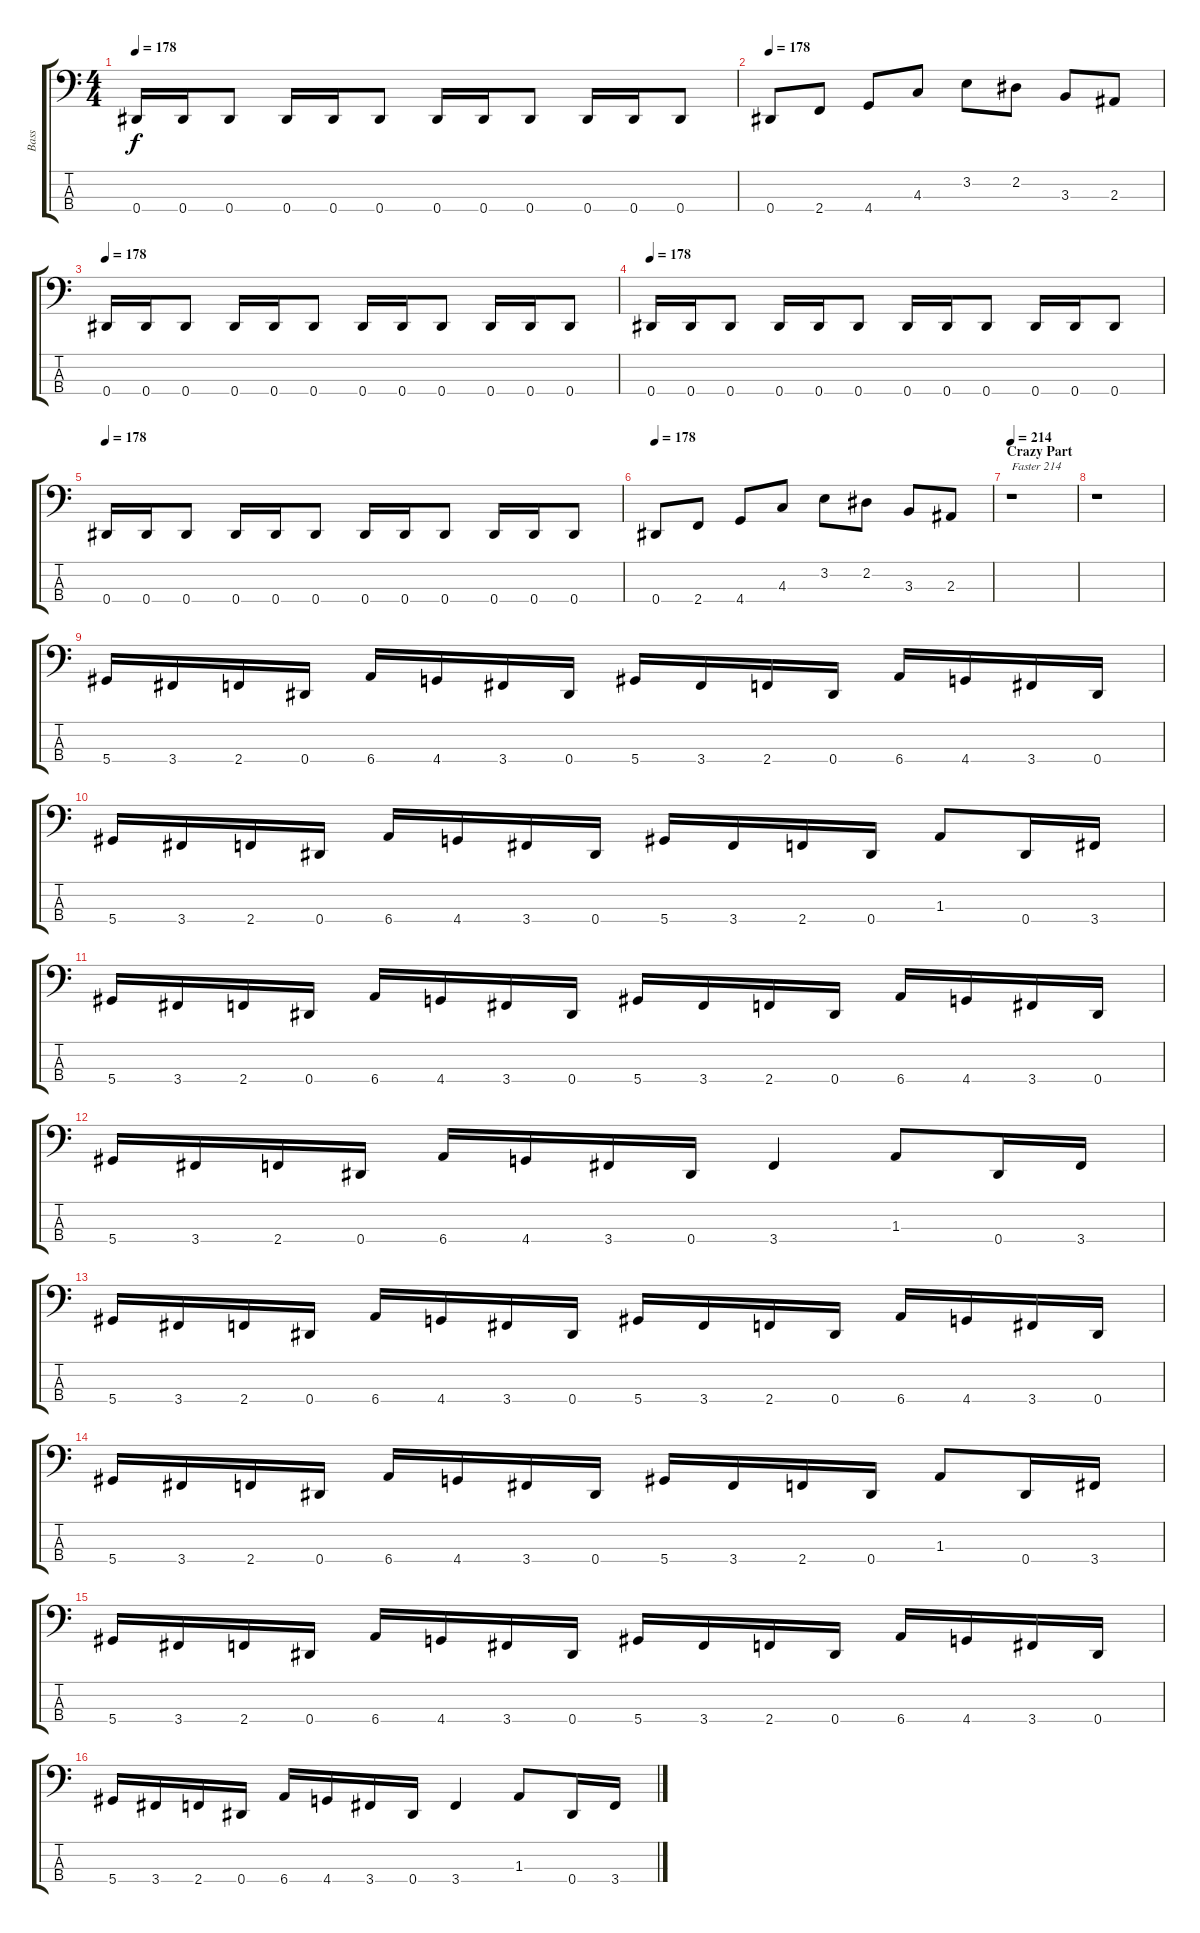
\track ("Bass" "Bass") {instrument electricbasspick}
\staff {score tabs}
\tuning (Gb2 Db2 Ab1 Eb1) {hide}
\ts (4 4)
\tempo 178
\clef f4
\ks c
0.4.16{dy f} 0.4.16 0.4.8 0.4.16 0.4.16 0.4.8 0.4.16 0.4.16 0.4.8 0.4.16 0.4.16 0.4.8 |
\tempo 178
0.4.8 2.4.8 4.4.8 4.3.8 3.2.8 2.2.8 3.3.8 2.3.8 |
\tempo 178
0.4.16 0.4.16 0.4.8 0.4.16 0.4.16 0.4.8 0.4.16 0.4.16 0.4.8 0.4.16 0.4.16 0.4.8 |
\tempo 178
0.4.16 0.4.16 0.4.8 0.4.16 0.4.16 0.4.8 0.4.16 0.4.16 0.4.8 0.4.16 0.4.16 0.4.8 |
\tempo 178
0.4.16 0.4.16 0.4.8 0.4.16 0.4.16 0.4.8 0.4.16 0.4.16 0.4.8 0.4.16 0.4.16 0.4.8 |
\tempo 178
0.4.8 2.4.8 4.4.8 4.3.8 3.2.8 2.2.8 3.3.8 2.3.8 |
\section ("" "Crazy Part")
\tempo 214
r.1{txt "Faster 214"} |
r.1 |
5.4.16 3.4.16 2.4.16 0.4.16 6.4.16 4.4.16 3.4.16 0.4.16 5.4.16 3.4.16 2.4.16 0.4.16 6.4.16 4.4.16 3.4.16 0.4.16 |
5.4.16 3.4.16 2.4.16 0.4.16 6.4.16 4.4.16 3.4.16 0.4.16 5.4.16 3.4.16 2.4.16 0.4.16 1.3.8 0.4.16 3.4.16 |
5.4.16 3.4.16 2.4.16 0.4.16 6.4.16 4.4.16 3.4.16 0.4.16 5.4.16 3.4.16 2.4.16 0.4.16 6.4.16 4.4.16 3.4.16 0.4.16 |
5.4.16 3.4.16 2.4.16 0.4.16 6.4.16 4.4.16 3.4.16 0.4.16 3.4.4 1.3.8 0.4.16 3.4.16 |
5.4.16 3.4.16 2.4.16 0.4.16 6.4.16 4.4.16 3.4.16 0.4.16 5.4.16 3.4.16 2.4.16 0.4.16 6.4.16 4.4.16 3.4.16 0.4.16 |
5.4.16 3.4.16 2.4.16 0.4.16 6.4.16 4.4.16 3.4.16 0.4.16 5.4.16 3.4.16 2.4.16 0.4.16 1.3.8 0.4.16 3.4.16 |
5.4.16 3.4.16 2.4.16 0.4.16 6.4.16 4.4.16 3.4.16 0.4.16 5.4.16 3.4.16 2.4.16 0.4.16 6.4.16 4.4.16 3.4.16 0.4.16 |
5.4.16 3.4.16 2.4.16 0.4.16 6.4.16 4.4.16 3.4.16 0.4.16 3.4.4 1.3.8 0.4.16 3.4.16
